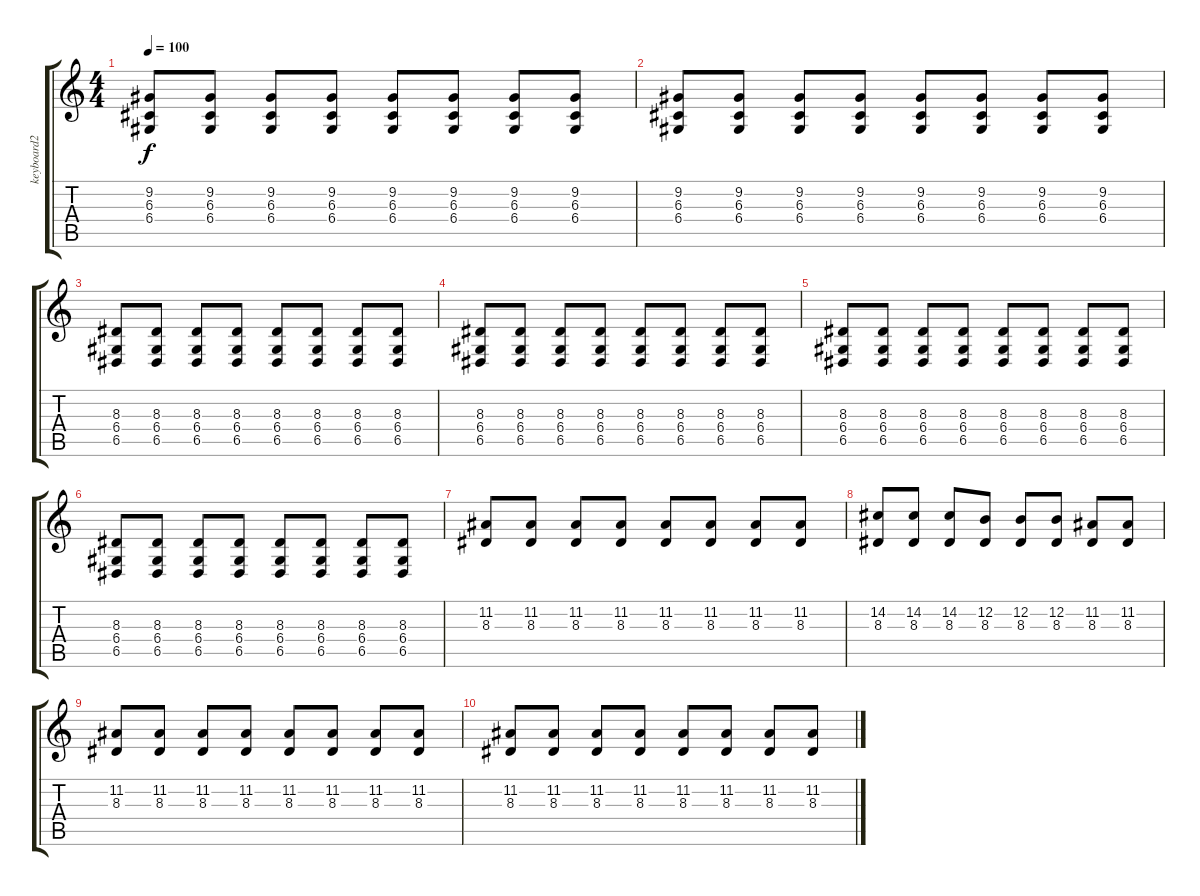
\track ("keyboard2" "keyboard2") {instrument stringensemble1}
\staff {score tabs}
\tuning (E4 B3 G3 D3 A2 E2) {hide}
\ts (4 4)
\tempo 100
\clef g2
\ks c
(9.2 6.3 6.4).8{dy f} (9.2 6.3 6.4).8 (9.2 6.3 6.4).8 (9.2 6.3 6.4).8 (9.2 6.3 6.4).8 (9.2 6.3 6.4).8 (9.2 6.3 6.4).8 (9.2 6.3 6.4).8 |
(9.2 6.3 6.4).8 (9.2 6.3 6.4).8 (9.2 6.3 6.4).8 (9.2 6.3 6.4).8 (9.2 6.3 6.4).8 (9.2 6.3 6.4).8 (9.2 6.3 6.4).8 (9.2 6.3 6.4).8 |
(8.3 6.4 6.5).8 (8.3 6.4 6.5).8 (8.3 6.4 6.5).8 (8.3 6.4 6.5).8 (8.3 6.4 6.5).8 (8.3 6.4 6.5).8 (8.3 6.4 6.5).8 (8.3 6.4 6.5).8 |
(8.3 6.4 6.5).8 (8.3 6.4 6.5).8 (8.3 6.4 6.5).8 (8.3 6.4 6.5).8 (8.3 6.4 6.5).8 (8.3 6.4 6.5).8 (8.3 6.4 6.5).8 (8.3 6.4 6.5).8 |
(8.3 6.4 6.5).8 (8.3 6.4 6.5).8 (8.3 6.4 6.5).8 (8.3 6.4 6.5).8 (8.3 6.4 6.5).8 (8.3 6.4 6.5).8 (8.3 6.4 6.5).8 (8.3 6.4 6.5).8 |
(8.3 6.4 6.5).8 (8.3 6.4 6.5).8 (8.3 6.4 6.5).8 (8.3 6.4 6.5).8 (8.3 6.4 6.5).8 (8.3 6.4 6.5).8 (8.3 6.4 6.5).8 (8.3 6.4 6.5).8 |
(11.2 8.3).8 (11.2 8.3).8 (11.2 8.3).8 (11.2 8.3).8 (11.2 8.3).8 (11.2 8.3).8 (11.2 8.3).8 (11.2 8.3).8 |
(14.2 8.3).8 (14.2 8.3).8 (14.2 8.3).8 (12.2 8.3).8 (12.2 8.3).8 (12.2 8.3).8 (11.2 8.3).8 (11.2 8.3).8 |
(11.2 8.3).8 (11.2 8.3).8 (11.2 8.3).8 (11.2 8.3).8 (11.2 8.3).8 (11.2 8.3).8 (11.2 8.3).8 (11.2 8.3).8 |
(11.2 8.3).8 (11.2 8.3).8 (11.2 8.3).8 (11.2 8.3).8 (11.2 8.3).8 (11.2 8.3).8 (11.2 8.3).8 (11.2 8.3).8
